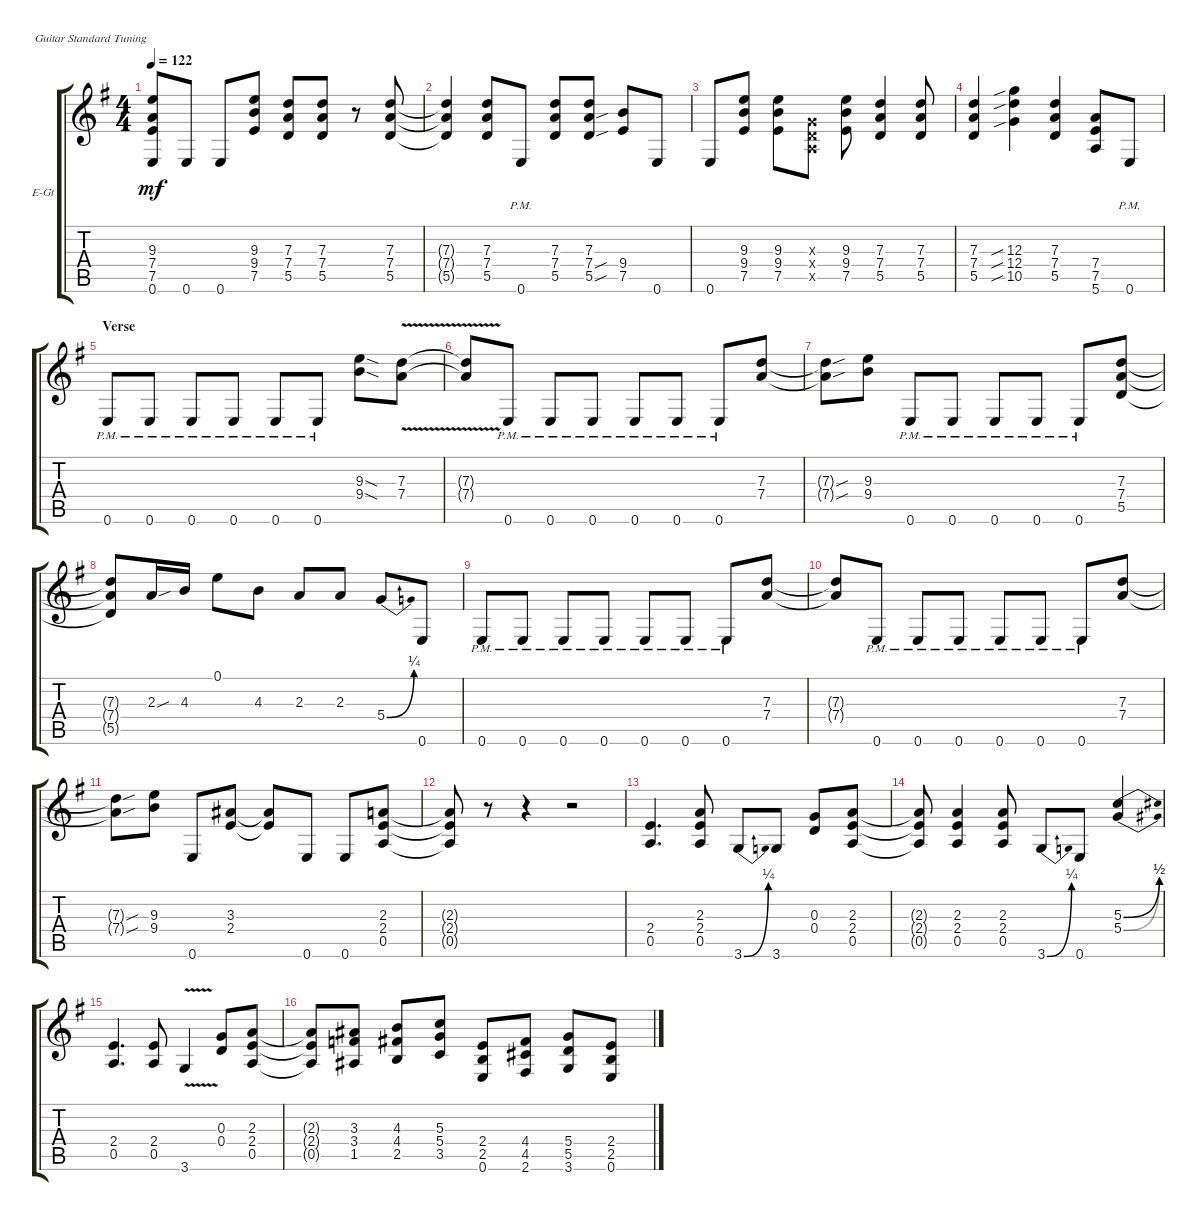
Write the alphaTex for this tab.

\defaultSystemsLayout 4
\bracketExtendMode groupsimilarinstruments
\firstSystemTrackNameOrientation horizontal
\otherSystemsTrackNameOrientation horizontal
\track ("VINNIE VINCENT" "E-Gt") {solo instrument distortionguitar}
\staff {score tabs}
\tuning (E4 B3 G3 D3 A2 E2)
\ts (4 4)
\tempo 122
\clef g2
\ks g
(0.6 7.5 7.4 9.3).8{dy mf} 0.6.8 0.6.8 (7.5 9.4 9.3).8 (5.5 7.4 7.3).8 (7.3 7.4 5.5).8 r.8 (5.5 7.4 7.3).8 |
(5.5{t} 7.4{t} 7.3{t}).4 (7.3 7.4 5.5).8 0.6{pm}.8 (5.5 7.4 7.3).8 (7.3 7.4{sou} 5.5{sou}).8 (9.4 7.5).8 0.6.8 |
0.6.8 (7.5 9.4 9.3).8 (9.3 9.4 7.5).8 (0.5{x} 0.4{x} 0.3{x}).8 (9.3 9.4 7.5).8{beam invert} (5.5 7.4 7.3).4 (7.3 7.4 5.5).8 |
(5.5 7.4 7.3).4 (10.5{sib} 12.4{sib} 12.3{sib}).4 (5.5 7.4 7.3).4 (5.6 7.5 7.4).8 0.6{pm}.8 |
\section ("" "Verse")
0.6{pm}.8 0.6{pm}.8 0.6{pm}.8 0.6{pm}.8 0.6{pm}.8 0.6{pm}.8 (9.4{sod} 9.3{sod}).8 (7.4{v} 7.3).8 |
(7.4{v t} 7.3{t}).8 0.6{pm}.8 0.6{pm}.8 0.6{pm}.8 0.6{pm}.8 0.6{pm}.8 0.6{pm}.8 (7.3 7.4).8 |
(7.3{sou t} 7.4{sou t}).8 (9.3 9.4).8 0.6{pm}.8 0.6{pm}.8 0.6{pm}.8 0.6{pm}.8 0.6{pm}.8 (5.5 7.4 7.3).8 |
(5.5{t} 7.4{t} 7.3{t}).8 2.3{sou}.16 4.3.16 0.1.8 4.3.8 2.3.8 2.3.8 5.4{be (bend 0 0 30.599999999999998 1)}.8 0.6.8 |
0.6{pm}.8 0.6{pm}.8 0.6{pm}.8 0.6{pm}.8 0.6{pm}.8 0.6{pm}.8 0.6{pm}.8 (7.4 7.3).8 |
(7.4{t} 7.3{t}).8 0.6{pm}.8 0.6{pm}.8 0.6{pm}.8 0.6{pm}.8 0.6{pm}.8 0.6{pm}.8 (7.3 7.4).8 |
(7.3{sou t} 7.4{sou t}).8 (9.3 9.4).8 0.6.8 (3.3 2.4).8 (3.3{t} 2.4{t}).8 0.6.8 0.6.8 (0.5 2.4 2.3).8 |
(0.5{t} 2.4{t} 2.3{t}).8 r.8 r.4 r.2 |
(0.5 2.4).4{d} (0.5 2.4 2.3).8 3.6{be (bend 0 0 59.4 1)}.8 3.6.8 (0.3 0.4).8 (0.5 2.4 2.3).8 |
(0.5{t} 2.4{t} 2.3{t}).8 (0.5 2.4 2.3).4 (2.3 2.4 0.5).8 3.6{be (bend 0 0 25.8 1)}.8 0.6.8 (5.4{be (bend 0 0 21.599999999999998 2)} 5.3{be (bend 0 0 22.2 2)}).4 |
(0.5 2.4).4{d} (2.4 0.5).8 3.6{v}.4 (0.4 0.3).8 (0.5 2.4 2.3).8 |
(0.5{t} 2.4{t} 2.3{t}).8 (3.3 3.4 1.5).8 (2.5 4.4 4.3).8 (5.3 5.4 3.5).8 (0.6 2.5 2.4).8 (4.4 4.5 2.6).8 (3.6 5.5 5.4).8 (2.4 2.5 0.6).8
